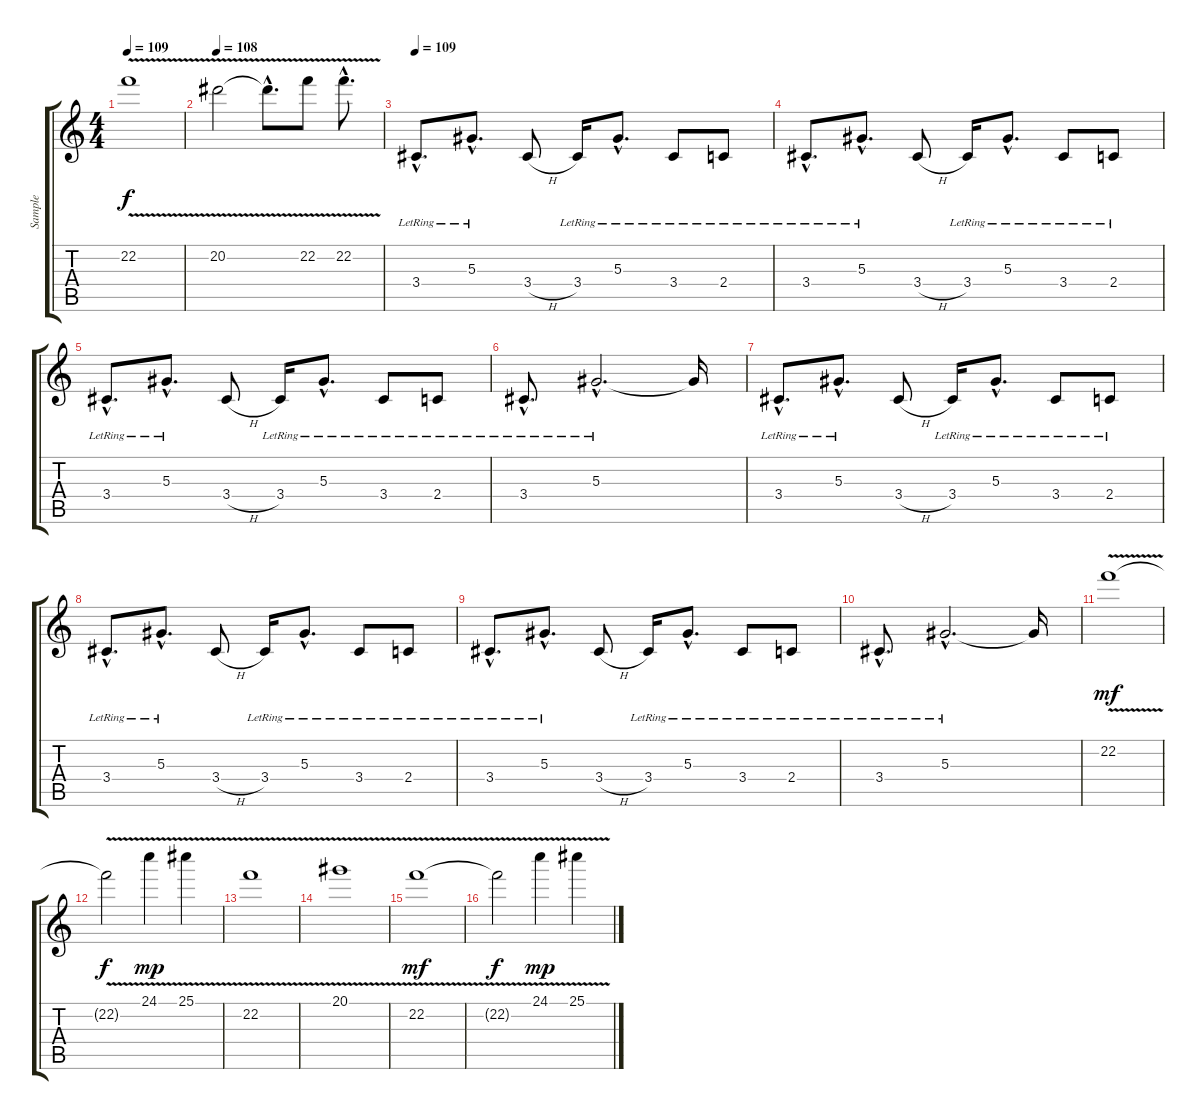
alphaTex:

\track ("Sample" "Sample") {instrument electricguitarjazz}
\staff {score tabs}
\tuning (C4 G3 Eb3 Bb2 F2 C2) {hide}
\ts (4 4)
\tempo 109
\clef g2
\ks c
22.2{v}.1{dy f instrument vibraphone} |
\tempo 108
20.2{v}.2{instrument vibraphone} 20.2{hac t}.8{d instrument vibraphone} 22.2{v}.8{volume 0 instrument vibraphone} 22.2{v hac}.8{d instrument vibraphone} |
\tempo 109
3.4{hac lr}.8{d volume 8 balance 16 instrument electricguitarjazz} 5.3{hac lr}.8{d} 3.4{h}.8 3.4{lr}.16 5.3{hac lr}.8{d} 3.4{lr}.8 2.4{lr}.8 |
3.4{hac lr}.8{d} 5.3{hac lr}.8{d} 3.4{h}.8 3.4{lr}.16{balance 0} 5.3{hac lr}.8{d} 3.4{lr}.8 2.4{lr}.8 |
3.4{hac lr}.8{d} 5.3{hac lr}.8{d} 3.4{h}.8 3.4{lr}.16 5.3{hac lr}.8{d} 3.4{lr}.8{balance 8} 2.4{lr}.8 |
3.4{hac lr}.8{d} 5.3{hac lr}.2{d} 5.3{t}.16 |
3.4{hac lr}.8{d balance 16} 5.3{hac lr}.8{d} 3.4{h}.8 3.4{lr}.16 5.3{hac lr}.8{d} 3.4{lr}.8 2.4{lr}.8 |
3.4{hac lr}.8{d} 5.3{hac lr}.8{d} 3.4{h}.8 3.4{lr}.16{balance 0} 5.3{hac lr}.8{d} 3.4{lr}.8 2.4{lr}.8 |
3.4{hac lr}.8{d} 5.3{hac lr}.8{d} 3.4{h}.8 3.4{lr}.16 5.3{hac lr}.8{d} 3.4{lr}.8{balance 8} 2.4{lr}.8 |
3.4{hac lr}.8{d} 5.3{hac lr}.2{d} 5.3{t}.16 |
22.2{v}.1{dy mf volume 6 balance 8 instrument vibraphone} |
22.2{t}.2{dy f instrument vibraphone} 24.1{v}.4{dy mp instrument vibraphone} 25.1{v}.4{instrument vibraphone} |
22.2{v}.1{instrument vibraphone} |
20.1{v}.1{instrument vibraphone} |
22.2{v}.1{dy mf instrument vibraphone} |
22.2{t}.2{dy f instrument vibraphone} 24.1{v}.4{dy mp instrument vibraphone} 25.1{v}.4{instrument vibraphone}
